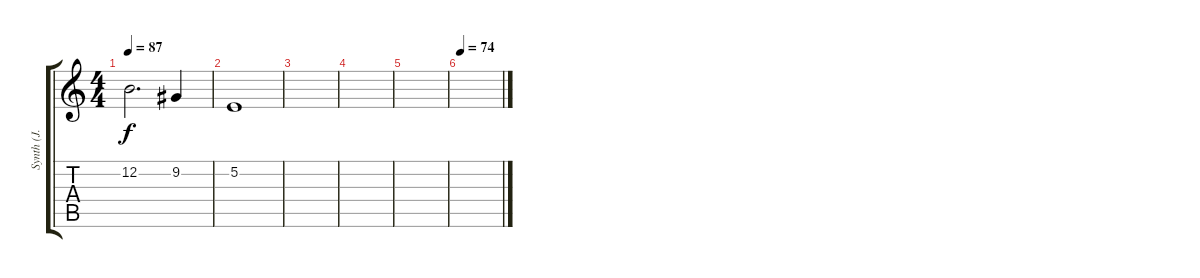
\track ("Synth (J. Greenwood)" "Synth (J. ") {instrument synthstrings1}
\staff {score tabs}
\tuning (E4 B3 G3 D3 A2 E2) {hide}
\ts (4 4)
\tempo 87
\clef g2
\ks c
12.2.2{d dy f} 9.2.4 |
5.2.1 |
|
|
|
\tempo 74
